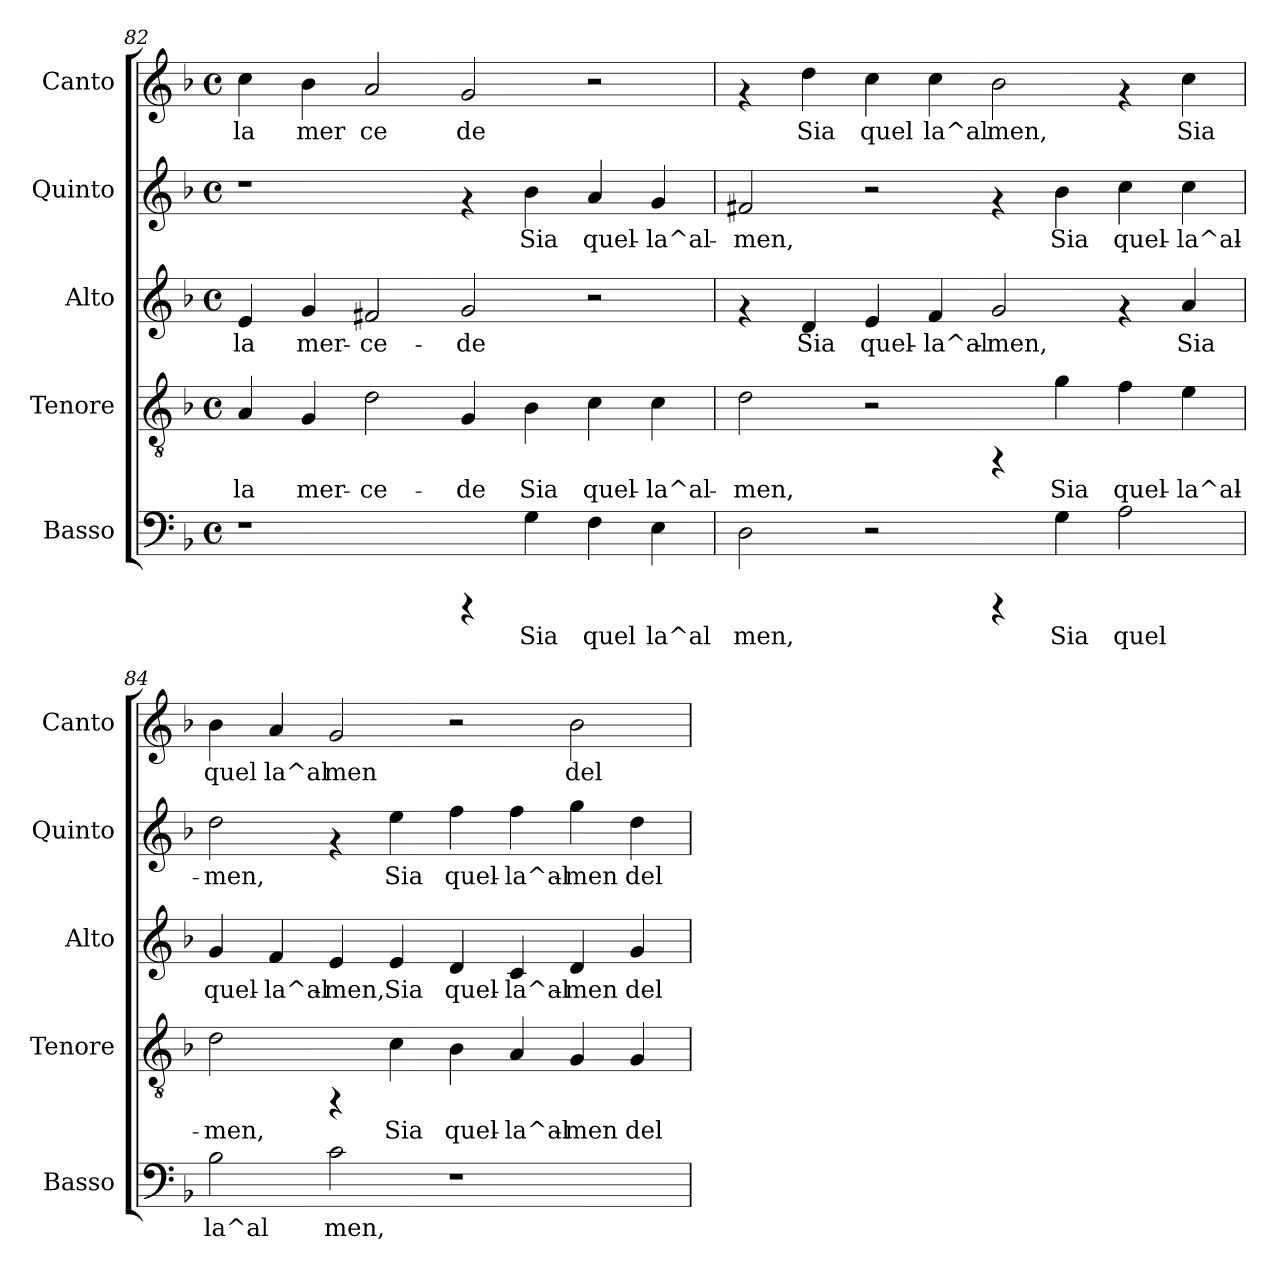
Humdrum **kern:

**kern	**text	**kern	**text	**kern	**text	**kern	**text	**kern	**text
*part5	*part5	*part4	*part4	*part3	*part3	*part2	*part2	*part1	*part1
*staff5	*staff5	*staff4	*staff4	*staff3	*staff3	*staff2	*staff2	*staff1	*staff1
*I"Basso	*	*I"Tenore	*	*I"Alto	*	*I"Quinto	*	*I"Canto	*
*I'Basso	*	*I'Tenore	*	*I'Alto	*	*I'Quinto	*	*I'Canto	*
*clefF4	*	*clefGv2	*	*clefG2	*	*clefG2	*	*clefG2	*
*k[b-]	*	*k[b-]	*	*k[b-]	*	*k[b-]	*	*k[b-]	*
*F:	*	*F:	*	*F:	*	*F:	*	*F:	*
*M4/4	*	*M4/4	*	*M4/4	*	*M4/4	*	*M4/4	*
*met(c)	*	*met(c)	*	*met(c)	*	*met(c)	*	*met(c)	*
=82	=82	=82	=82	=82	=82	=82	=82	=82	=82
!	!	!	!LO:LY:b:cj	!	!LO:LY:b:cj	!	!	!	!LO:LY:b:cj
1r	.	4A/	la	4e/	la	1r	.	4cc\	la
!	!	!	!LO:LY:b:cj	!	!LO:LY:b:cj	!	!	!	!LO:LY:b:cj
.	.	4G/	mer-	4g/	mer-	.	.	4b-\	mer
!	!	!	!LO:LY:b:cj	!	!LO:LY:b:cj	!	!	!	!LO:LY:b:cj
.	.	2d\	-ce-	2f#X/	-ce-	.	.	2a/	ce
!	!	!	!LO:LY:b:cj	!	!LO:LY:b:cj	!	!	!	!LO:LY:b:cj
4rCCC	.	4G/	-de	2g/	-de	4rf	.	2g/	de
!	!LO:LY:b	!	!LO:LY:b:cj	!	!	!	!LO:LY:b:cj	!	!
4G\	Sia	4B-\	Sia	.	.	4b-\	Sia	.	.
!	!LO:LY:b	!	!LO:LY:b:cj	!	!	!	!LO:LY:b:cj	!	!
4F\	quel	4c\	quel-	2r	.	4a/	quel-	2r	.
!	!LO:LY:b	!	!LO:LY:b:cj	!	!	!	!LO:LY:b:cj	!	!
4E\	la^al	4c\	-la^al-	.	.	4g/	-la^al-	.	.
=83	=83	=83	=83	=83	=83	=83	=83	=83	=83
!	!LO:LY:b	!	!LO:LY:b:cj	!	!	!	!LO:LY:b:cj	!	!
2D\	men,	2d\	-men,	4rf	.	2f#X/	-men,	4rf	.
!	!	!	!	!	!LO:LY:b:cj	!	!	!	!LO:LY:b:cj
.	.	.	.	4d/	Sia	.	.	4dd\	Sia
!	!	!	!	!	!LO:LY:b:cj	!	!	!	!LO:LY:b:cj
2r	.	2r	.	4e/	quel-	2r	.	4cc\	quel
!	!	!	!	!	!LO:LY:b:cj	!	!	!	!LO:LY:b:cj
.	.	.	.	4f/	-la^al-	.	.	4cc\	la^al
!	!	!	!	!	!LO:LY:b:cj	!	!	!	!LO:LY:b:cj
4rCCC	.	4rFF	.	2g/	-men,	4rf	.	2b-\	men,
!	!LO:LY:b	!	!LO:LY:b:cj	!	!	!	!LO:LY:b:cj	!	!
4G\	Sia	4g\	Sia	.	.	4b-\	Sia	.	.
!	!LO:LY:b	!	!LO:LY:b:cj	!	!	!	!LO:LY:b:cj	!	!
2A\	quel	4f\	quel-	4rf	.	4cc\	quel-	4rf	.
!	!	!	!LO:LY:b:cj	!	!LO:LY:b:cj	!	!LO:LY:b:cj	!	!LO:LY:b:cj
.	.	4e\	-la^al-	4a/	Sia	4cc\	-la^al-	4cc\	Sia
=84	=84	=84	=84	=84	=84	=84	=84	=84	=84
!	!LO:LY:b	!	!LO:LY:b:cj	!	!LO:LY:b:cj	!	!LO:LY:b:cj	!	!LO:LY:b:cj
2B-\	la^al	2d\	-men,	4g/	quel-	2dd\	-men,	4b-\	quel
!	!	!	!	!	!LO:LY:b:cj	!	!	!	!LO:LY:b:cj
.	.	.	.	4f/	-la^al-	.	.	4a/	la^al
!	!LO:LY:b	!	!	!	!LO:LY:b:cj	!	!	!	!LO:LY:b:cj
2c\	men,	4rFF	.	4e/	-men,	4rf	.	2g/	men
!	!	!	!LO:LY:b:cj	!	!LO:LY:b:cj	!	!LO:LY:b:cj	!	!
.	.	4c\	Sia	4e/	Sia	4ee\	Sia	.	.
!	!	!	!LO:LY:b:cj	!	!LO:LY:b:cj	!	!LO:LY:b:cj	!	!
1r	.	4B-\	quel-	4d/	quel-	4ff\	quel-	2r	.
!	!	!	!LO:LY:b:cj	!	!LO:LY:b:cj	!	!LO:LY:b:cj	!	!
.	.	4A/	-la^al-	4c/	-la^al-	4ff\	-la^al-	.	.
!	!	!	!LO:LY:b:cj	!	!LO:LY:b:cj	!	!LO:LY:b:cj	!	!LO:LY:b:cj
.	.	4G/	-men	4d/	-men	4gg\	-men	2b-\	del
!	!	!	!LO:LY:b:cj	!	!LO:LY:b:cj	!	!LO:LY:b:cj	!	!
.	.	4G/	del-	4g/	del-	4dd\	del-	.	.
=	=	=	=	=	=	=	=	=	=
*-	*-	*-	*-	*-	*-	*-	*-	*-	*-
